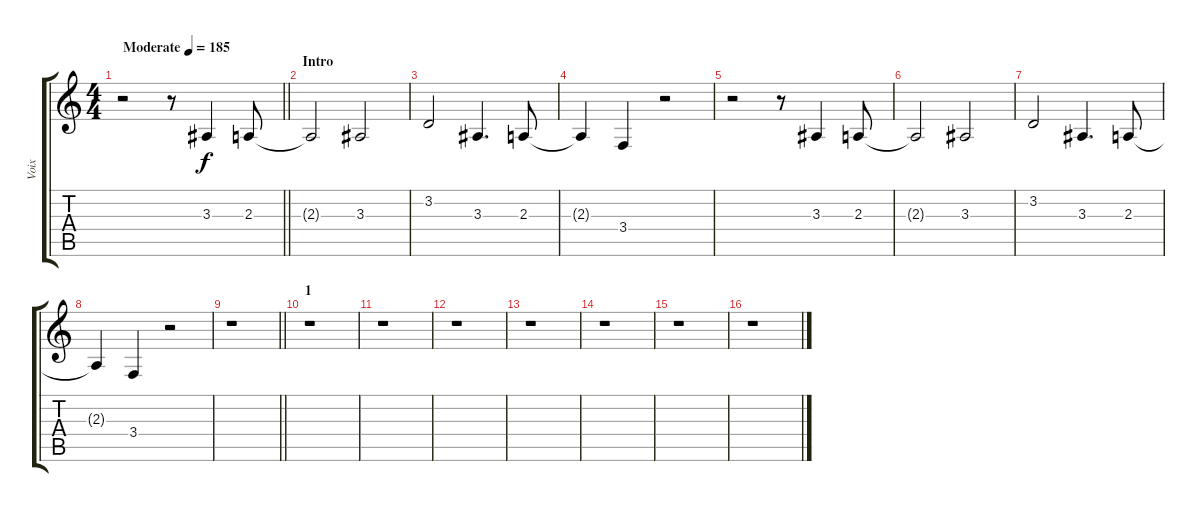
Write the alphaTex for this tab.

\track ("Voix" "Voix") {mute instrument clarinet}
\staff {score tabs}
\tuning (E4 B3 G3 D3 A2 D2) {hide}
\ts (4 4)
\tempo (185 "Moderate")
\clef g2
\barLineRight lightlight
\ks c
r.2{dy f instrument clarinet} r.8 3.3.4 2.3.8 |
\section ("" "Intro")
2.3{t}.2 3.3.2 |
3.2.2 3.3.4{d} 2.3.8 |
2.3{t}.4 3.4.4 r.2 |
r.2 r.8 3.3.4 2.3.8 |
2.3{t}.2 3.3.2 |
3.2.2 3.3.4{d} 2.3.8 |
2.3{t}.4 3.4.4 r.2 |
\barLineRight lightlight
r.1 |
\section ("" "1")
r.1 |
r.1 |
r.1 |
r.1 |
r.1 |
r.1 |
r.1
